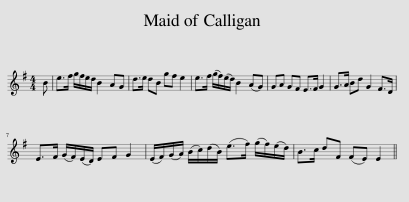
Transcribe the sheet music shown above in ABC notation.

X:1
L:1/8
M:4/4
I:linebreak $
K:Emin
V:1 treble
V:1
 B | e>f g/f/e/d/ B2 AG | d>e dB gf e2 | e>f (g/f/)(e/d/) B2 (AG) | GA GF E>F G2 | %5
 G>A Bd G2 F>D |$ E>F (G/F/)(E/D/) EF G2 | (E/F/)(G/A/) (B/c/)(d/B/) (e>f) (g/f/)(e/d/) | B>c dF (FE) E2 || %9
